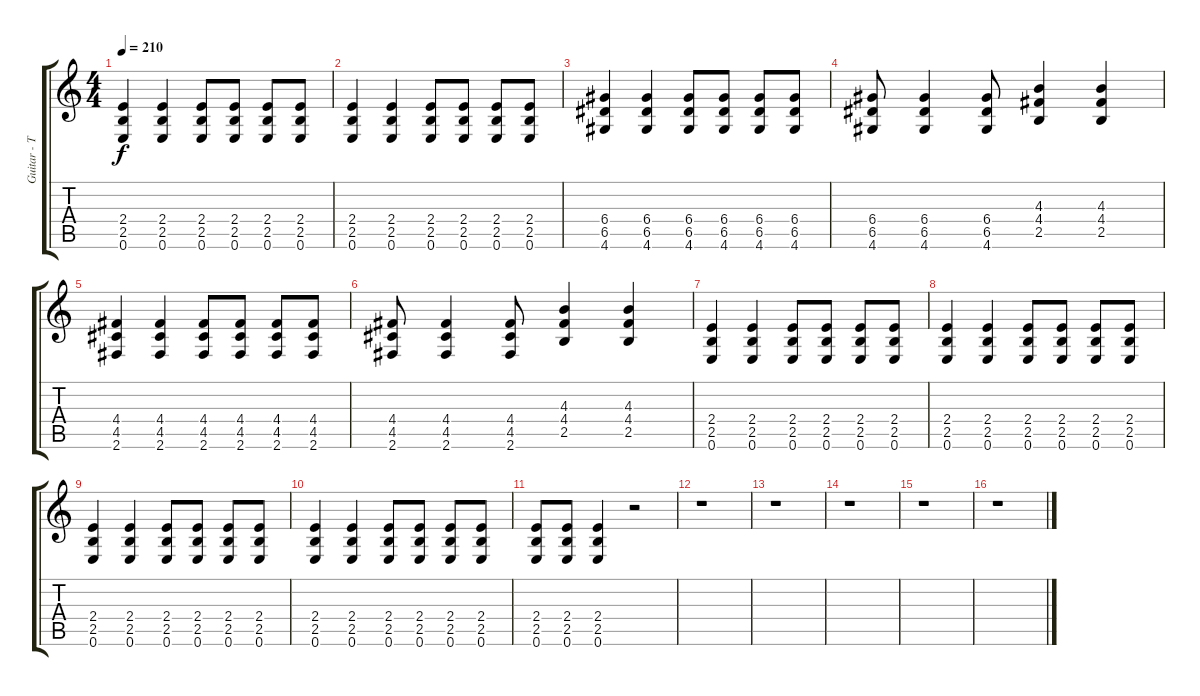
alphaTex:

\track ("Guitar - Tom Mattew Delonge" "Guitar - T") {instrument distortionguitar}
\staff {score tabs}
\tuning (E4 B3 G3 D3 A2 E2) {hide}
\ts (4 4)
\tempo 210
\clef g2
\ks c
(2.4 2.5 0.6).4{dy f} (2.4 2.5 0.6).4 (2.4 2.5 0.6).8 (2.4 2.5 0.6).8 (2.4 2.5 0.6).8 (2.4 2.5 0.6).8 |
(2.4 2.5 0.6).4 (2.4 2.5 0.6).4 (2.4 2.5 0.6).8 (2.4 2.5 0.6).8 (2.4 2.5 0.6).8 (2.4 2.5 0.6).8 |
(6.4 6.5 4.6).4 (6.4 6.5 4.6).4 (6.4 6.5 4.6).8 (6.4 6.5 4.6).8 (6.4 6.5 4.6).8 (6.4 6.5 4.6).8 |
(6.4 6.5 4.6).8 (6.4 6.5 4.6).4 (6.4 6.5 4.6).8 (4.3 4.4 2.5).4 (4.3 4.4 2.5).4 |
(4.4 4.5 2.6).4 (4.4 4.5 2.6).4 (4.4 4.5 2.6).8 (4.4 4.5 2.6).8 (4.4 4.5 2.6).8 (4.4 4.5 2.6).8 |
(4.4 4.5 2.6).8 (4.4 4.5 2.6).4 (4.4 4.5 2.6).8 (4.3 4.4 2.5).4 (4.3 4.4 2.5).4 |
(2.4 2.5 0.6).4 (2.4 2.5 0.6).4 (2.4 2.5 0.6).8 (2.4 2.5 0.6).8 (2.4 2.5 0.6).8 (2.4 2.5 0.6).8 |
(2.4 2.5 0.6).4 (2.4 2.5 0.6).4 (2.4 2.5 0.6).8 (2.4 2.5 0.6).8 (2.4 2.5 0.6).8 (2.4 2.5 0.6).8 |
(2.4 2.5 0.6).4 (2.4 2.5 0.6).4 (2.4 2.5 0.6).8 (2.4 2.5 0.6).8 (2.4 2.5 0.6).8 (2.4 2.5 0.6).8 |
(2.4 2.5 0.6).4 (2.4 2.5 0.6).4 (2.4 2.5 0.6).8 (2.4 2.5 0.6).8 (2.4 2.5 0.6).8 (2.4 2.5 0.6).8 |
(2.4 2.5 0.6).8 (2.4 2.5 0.6).8 (2.4 2.5 0.6).4 r.2 |
r.1 |
r.1 |
r.1 |
r.1 |
r.1
